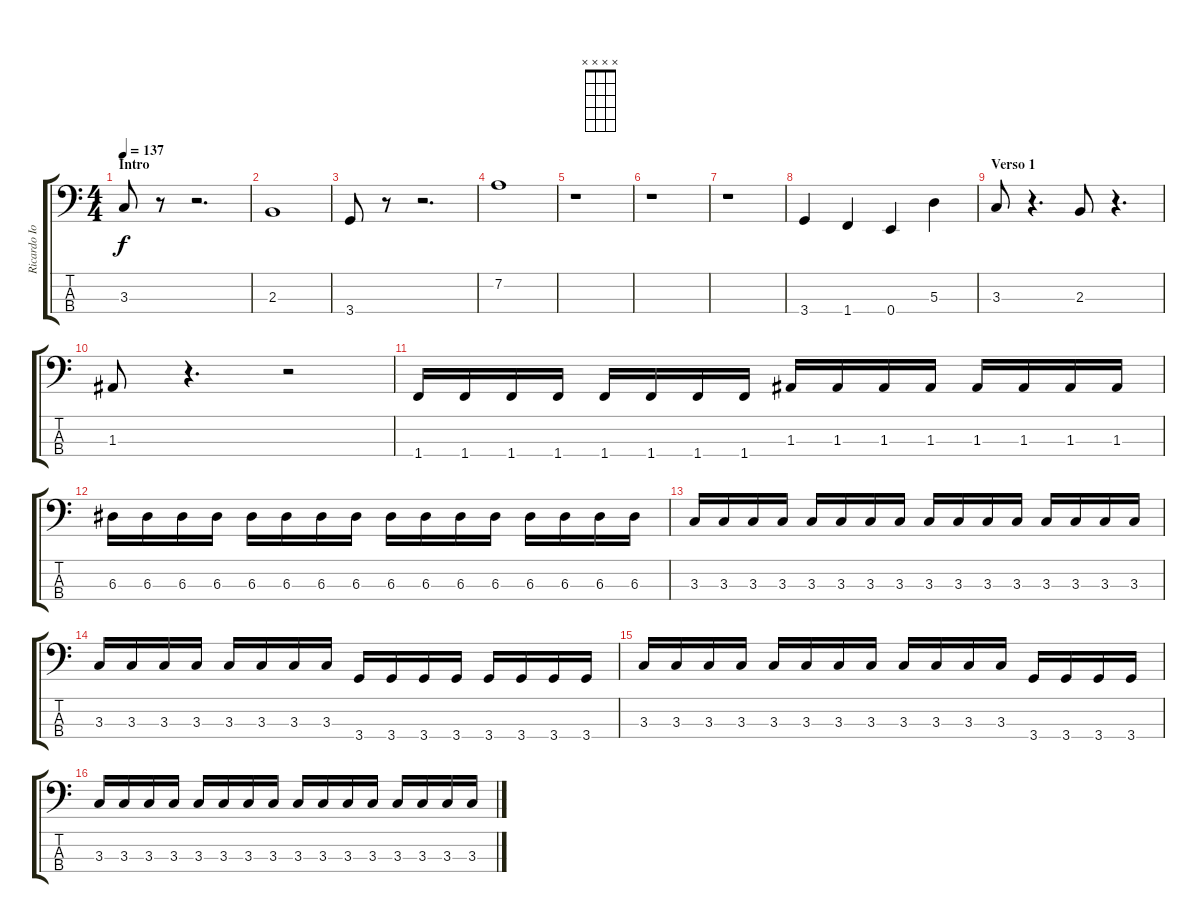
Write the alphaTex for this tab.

\track ("Ricardo Iorio (bajo)" "Ricardo Io") {instrument electricbasspick}
\staff {score tabs}
\tuning (G2 D2 A1 E1) {hide}
\chord ("" x x x x) {firstfret 0}
\ts (4 4)
\section ("" "Intro")
\tempo 137
\clef f4
\ks c
3.3.8{ch "" dy f instrument electricbasspick} r.8 r.2{d} |
2.3.1 |
3.4.8 r.8 r.2{d} |
7.2.1 |
r.1 |
r.1 |
r.1 |
3.4.4 1.4.4 0.4.4 5.3.4 |
\section ("" "Verso 1")
3.3.8 r.4{d} 2.3.8 r.4{d} |
1.3.8 r.4{d} r.2 |
1.4.16 1.4.16 1.4.16 1.4.16 1.4.16 1.4.16 1.4.16 1.4.16 1.3.16 1.3.16 1.3.16 1.3.16 1.3.16 1.3.16 1.3.16 1.3.16 |
6.3.16 6.3.16 6.3.16 6.3.16 6.3.16 6.3.16 6.3.16 6.3.16 6.3.16 6.3.16 6.3.16 6.3.16 6.3.16 6.3.16 6.3.16 6.3.16 |
3.3.16 3.3.16 3.3.16 3.3.16 3.3.16 3.3.16 3.3.16 3.3.16 3.3.16 3.3.16 3.3.16 3.3.16 3.3.16 3.3.16 3.3.16 3.3.16 |
3.3.16 3.3.16 3.3.16 3.3.16 3.3.16 3.3.16 3.3.16 3.3.16 3.4.16 3.4.16 3.4.16 3.4.16 3.4.16 3.4.16 3.4.16 3.4.16 |
3.3.16 3.3.16 3.3.16 3.3.16 3.3.16 3.3.16 3.3.16 3.3.16 3.3.16 3.3.16 3.3.16 3.3.16 3.4.16 3.4.16 3.4.16 3.4.16 |
3.3.16 3.3.16 3.3.16 3.3.16 3.3.16 3.3.16 3.3.16 3.3.16 3.3.16 3.3.16 3.3.16 3.3.16 3.3.16 3.3.16 3.3.16 3.3.16
